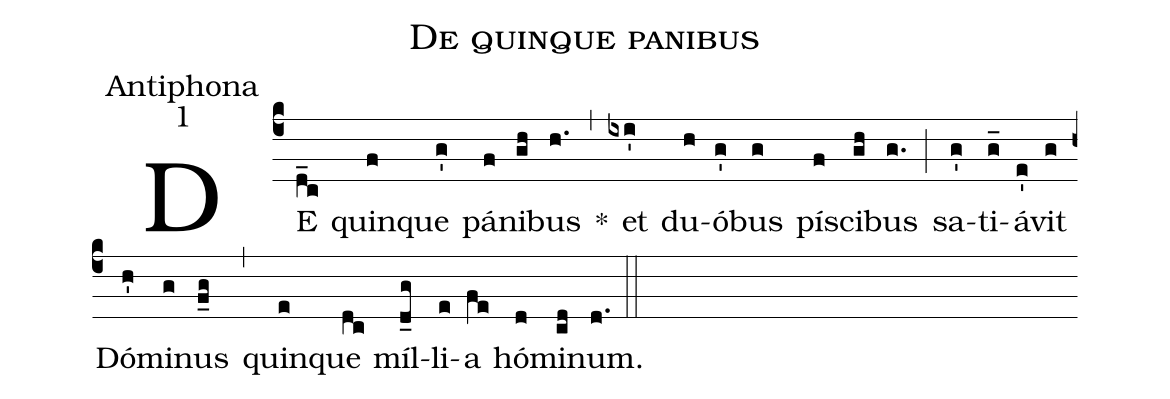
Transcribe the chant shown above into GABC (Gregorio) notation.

name:De quinque panibus;
office-part:Antiphona;
mode:1;
%%
(c4) DE(d_c) quin(f)que(g') pá(f)ni(gh)bus(h.) *(,) et(ixi') du(h)ó(g')bus(g) pí(f)sci(gh)bus(g.) (;) sa(g')ti(g_)á(e')vit(g) Dó(h')mi(g)nus(f_g) (,) quin(e)que(dc) míl(d_g)li(e)a(fe) hó(d)mi(cd)num.(d.) (::)
